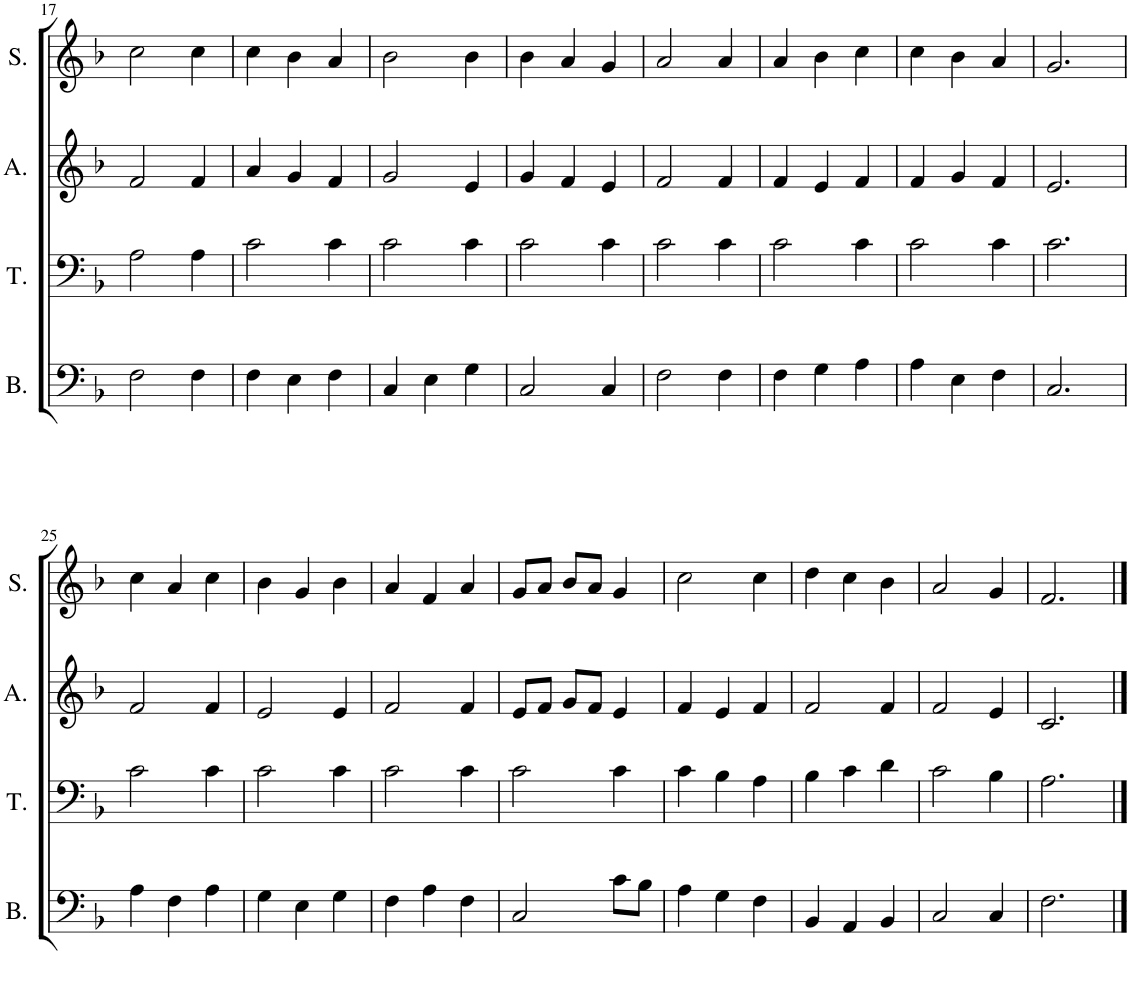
**kern	**kern	**kern	**kern
*part4	*part3	*part2	*part1
*staff4	*staff3	*staff2	*staff1
*I"Bass	*I"Tenor	*I"Alto	*I"Soprano
*I'B.	*I'T.	*I'A.	*I'S.
!!LO:PB:g=z
*clefF4	*clefF4	*clefG2	*clefG2
*k[b-]	*k[b-]	*k[b-]	*k[b-]
*M3/4	*M3/4	*M3/4	*M3/4
=17	=17	=17	=17
2F\	2A\	2f/	2cc\
4F\	4A\	4f/	4cc\
=18	=18	=18	=18
4F\	2c\	4a/	4cc\
4E\	.	4g/	4b-\
4F\	4c\	4f/	4a/
=19	=19	=19	=19
4C/	2c\	2g/	2b-\
4E\	.	.	.
4G\	4c\	4e/	4b-\
=20	=20	=20	=20
2C/	2c\	4g/	4b-\
.	.	4f/	4a/
4C/	4c\	4e/	4g/
=21	=21	=21	=21
2F\	2c\	2f/	2a/
4F\	4c\	4f/	4a/
=22	=22	=22	=22
4F\	2c\	4f/	4a/
4G\	.	4e/	4b-\
4A\	4c\	4f/	4cc\
=23	=23	=23	=23
4A\	2c\	4f/	4cc\
4E\	.	4g/	4b-\
4F\	4c\	4f/	4a/
=24	=24	=24	=24
2.C/	2.c\	2.e/	2.g/
!!LO:LB:g=z
=25	=25	=25	=25
4A\	2c\	2f/	4cc\
4F\	.	.	4a/
4A\	4c\	4f/	4cc\
=26	=26	=26	=26
4G\	2c\	2e/	4b-\
4E\	.	.	4g/
4G\	4c\	4e/	4b-\
=27	=27	=27	=27
4F\	2c\	2f/	4a/
4A\	.	.	4f/
4F\	4c\	4f/	4a/
=28	=28	=28	=28
2C/	2c\	8e/L	8g/L
.	.	8f/J	8a/J
.	.	8g/L	8b-/L
.	.	8f/J	8a/J
8c\L	4c\	4e/	4g/
8B-\J	.	.	.
=29	=29	=29	=29
4A\	4c\	4f/	2cc\
4G\	4B-\	4e/	.
4F\	4A\	4f/	4cc\
=30	=30	=30	=30
4BB-/	4B-\	2f/	4dd\
4AA/	4c\	.	4cc\
4BB-/	4d\	4f/	4b-\
=31	=31	=31	=31
2C/	2c\	2f/	2a/
4C/	4B-\	4e/	4g/
=32	=32	=32	=32
2.F\	2.A\	2.c/	2.f/
==	==	==	==
*-	*-	*-	*-
